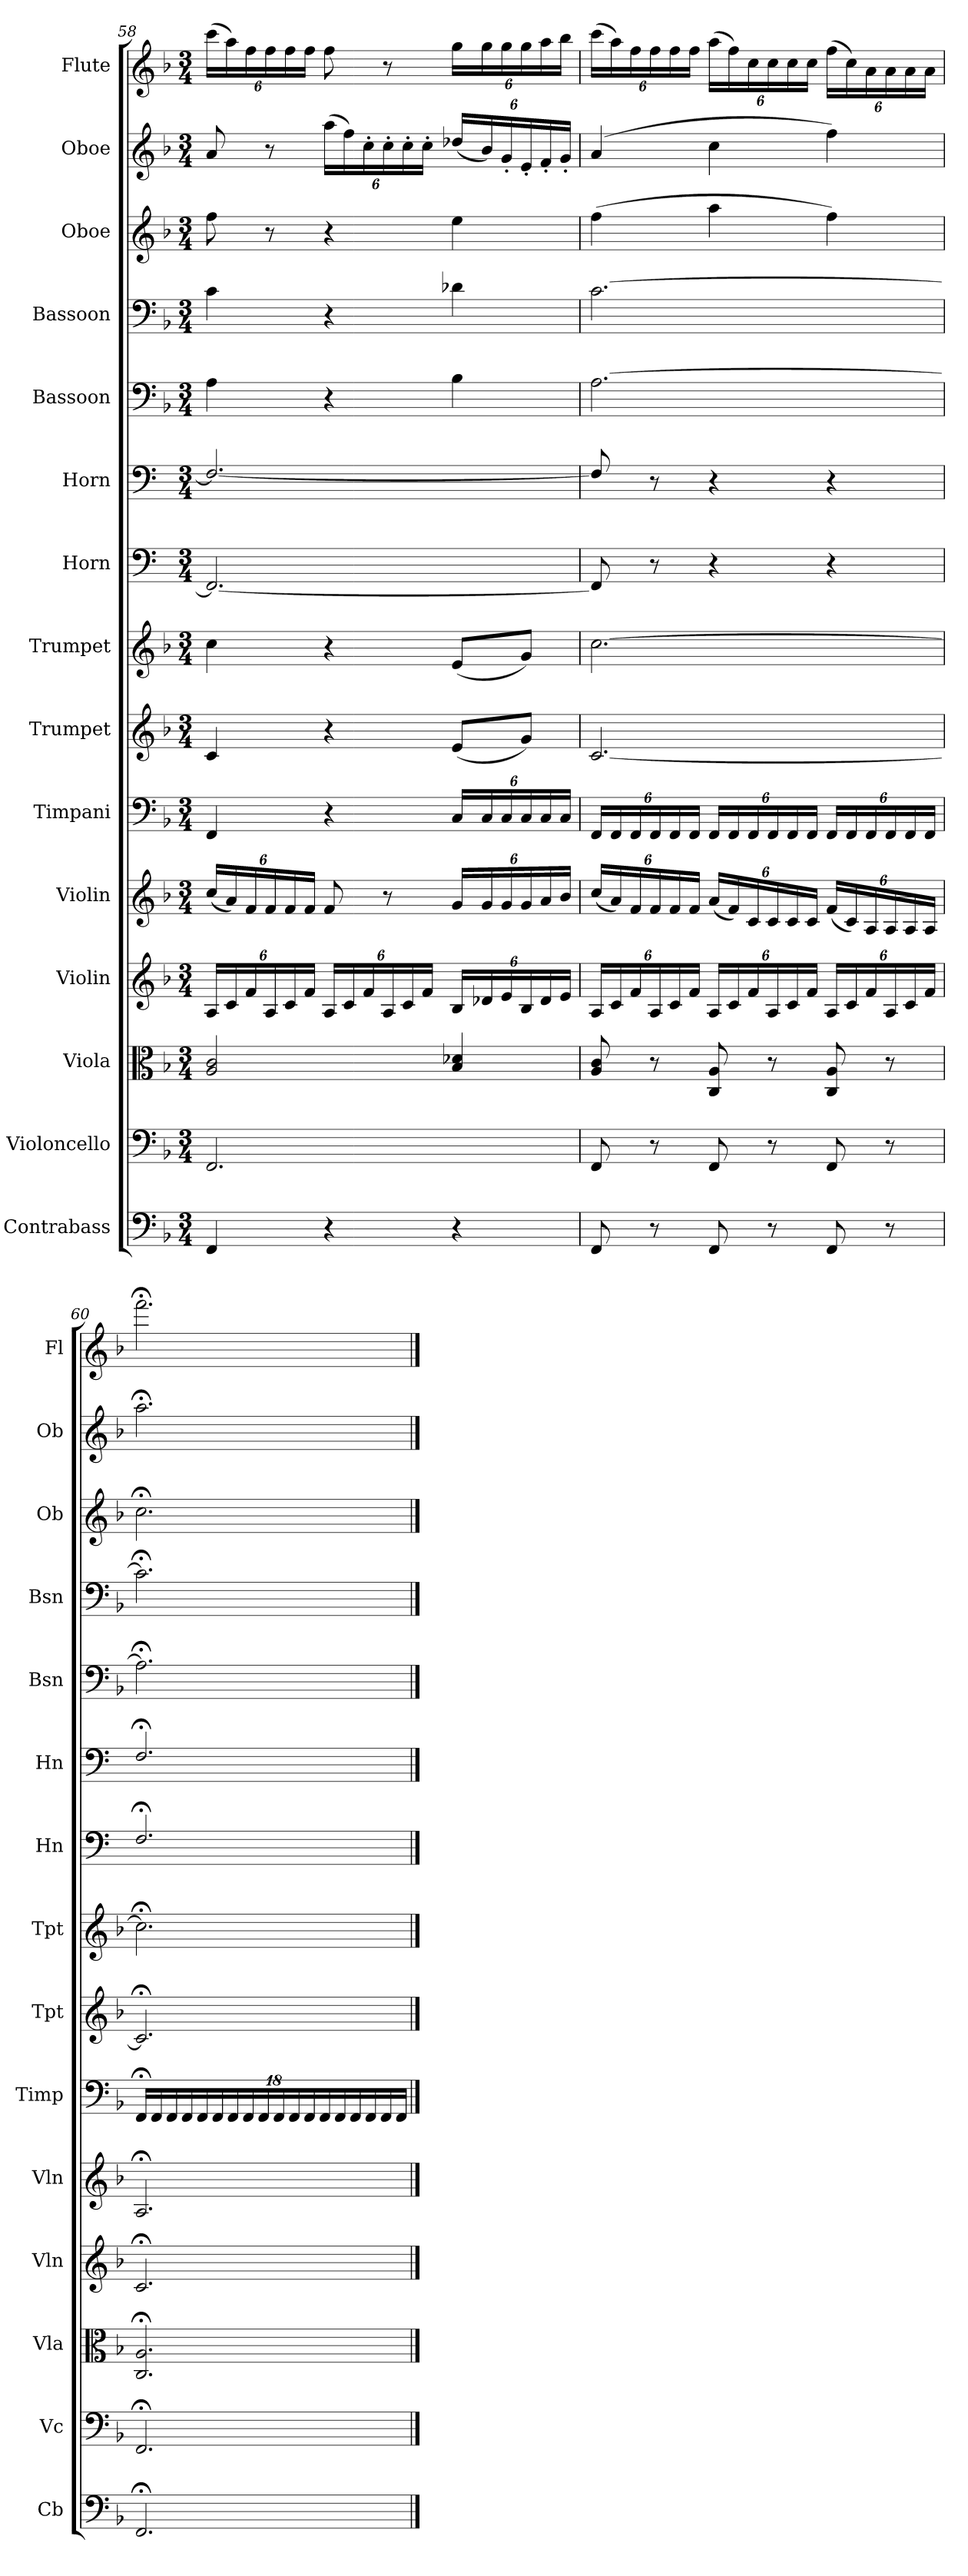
**kern	**kern	**kern	**kern	**kern	**kern	**kern	**kern	**kern	**kern	**kern	**kern	**kern	**kern	**kern
*part15	*part14	*part13	*part12	*part11	*part10	*part9	*part8	*part7	*part6	*part5	*part4	*part3	*part2	*part1
*staff15	*staff14	*staff13	*staff12	*staff11	*staff10	*staff9	*staff8	*staff7	*staff6	*staff5	*staff4	*staff3	*staff2	*staff1
*I"Contrabass	*I"Violoncello	*I"Viola	*I"Violin	*I"Violin	*I"Timpani	*I"Trumpet	*I"Trumpet	*I"Horn	*I"Horn	*I"Bassoon	*I"Bassoon	*I"Oboe	*I"Oboe	*I"Flute
*I'Cb	*I'Vc	*I'Vla	*I'Vln	*I'Vln	*I'Timp	*I'Tpt	*I'Tpt	*I'Hn	*I'Hn	*I'Bsn	*I'Bsn	*I'Ob	*I'Ob	*I'Fl
*clefF4	*clefF4	*clefC3	*clefG2	*clefG2	*clefF4	*clefG2	*clefG2	*clefF4	*clefF4	*clefF4	*clefF4	*clefG2	*clefG2	*clefG2
*k[b-]	*k[b-]	*k[b-]	*k[b-]	*k[b-]	*k[b-]	*k[b-]	*k[b-]	*k[]	*k[]	*k[b-]	*k[b-]	*k[b-]	*k[b-]	*k[b-]
*M3/4	*M3/4	*M3/4	*M3/4	*M3/4	*M3/4	*M3/4	*M3/4	*M3/4	*M3/4	*M3/4	*M3/4	*M3/4	*M3/4	*M3/4
=58	=58	=58	=58	=58	=58	=58	=58	=58	=58	=58	=58	=58	=58	=58
4FF/	2.FF/	2A/ 2c/	24A/LL	(24cc/LL	4FF/	4c/	4cc\	2.FF/_	2.F/_	4A\	4c\	8ff\	8a/	(24ccc\LL
.	.	.	24c/	24a/)	.	.	.	.	.	.	.	.	.	24aa\)
.	.	.	24f/	24f/	.	.	.	.	.	.	.	.	.	24ff\
.	.	.	24A/	24f/	.	.	.	.	.	.	.	8r	8r	24ff\
.	.	.	24c/	24f/	.	.	.	.	.	.	.	.	.	24ff\
.	.	.	24f/JJ	24f/JJ	.	.	.	.	.	.	.	.	.	24ff\JJ
4r	.	.	24A/LL	8f/	4r	4r	4r	.	.	4r	4r	4r	(24aa\LL	8ff\
.	.	.	24c/	.	.	.	.	.	.	.	.	.	24ff\)	.
.	.	.	24f/	.	.	.	.	.	.	.	.	.	24cc'\	.
.	.	.	24A/	8r	.	.	.	.	.	.	.	.	24cc'\	8r
.	.	.	24c/	.	.	.	.	.	.	.	.	.	24cc'\	.
.	.	.	24f/JJ	.	.	.	.	.	.	.	.	.	24cc'\JJ	.
4r	.	4B-/ 4d-X/	24B-/LL	24g/LL	24C/LL	(8e/L	(8e/L	.	.	4B-\	4d-X\	4ee\	(24dd-X/LL	24gg\LL
.	.	.	24d-X/	24g/	24C/	.	.	.	.	.	.	.	24b-/)	24gg\
.	.	.	24e/	24g/	24C/	.	.	.	.	.	.	.	24g'/	24gg\
.	.	.	24B-/	24g/	24C/	8g/J)	8g/J)	.	.	.	.	.	24e'/	24gg\
.	.	.	24d-/	24a/	24C/	.	.	.	.	.	.	.	24f'/	24aa\
.	.	.	24e/JJ	24b-/JJ	24C/JJ	.	.	.	.	.	.	.	24g'/JJ	24bb-\JJ
=59	=59	=59	=59	=59	=59	=59	=59	=59	=59	=59	=59	=59	=59	=59
8FF/	8FF/	8A/ 8c/	24A/LL	(24cc/LL	24FF/LL	[2.c/	[2.cc\	8FF/]	8F/]	[2.A\	[2.c\	(4ff\	(4a/	(24ccc\LL
.	.	.	24c/	24a/)	24FF/	.	.	.	.	.	.	.	.	24aa\)
.	.	.	24f/	24f/	24FF/	.	.	.	.	.	.	.	.	24ff\
8r	8r	8r	24A/	24f/	24FF/	.	.	8r	8r	.	.	.	.	24ff\
.	.	.	24c/	24f/	24FF/	.	.	.	.	.	.	.	.	24ff\
.	.	.	24f/JJ	24f/JJ	24FF/JJ	.	.	.	.	.	.	.	.	24ff\JJ
8FF/	8FF/	8C/ 8A/	24A/LL	(24a/LL	24FF/LL	.	.	4r	4r	.	.	4aa\	4cc\	(24aa\LL
.	.	.	24c/	24f/)	24FF/	.	.	.	.	.	.	.	.	24ff\)
.	.	.	24f/	24c/	24FF/	.	.	.	.	.	.	.	.	24cc\
8r	8r	8r	24A/	24c/	24FF/	.	.	.	.	.	.	.	.	24cc\
.	.	.	24c/	24c/	24FF/	.	.	.	.	.	.	.	.	24cc\
.	.	.	24f/JJ	24c/JJ	24FF/JJ	.	.	.	.	.	.	.	.	24cc\JJ
8FF/	8FF/	8C/ 8A/	24A/LL	(24f/LL	24FF/LL	.	.	4r	4r	.	.	4ff\)	4ff\)	(24ff\LL
.	.	.	24c/	24c/)	24FF/	.	.	.	.	.	.	.	.	24cc\)
.	.	.	24f/	24A/	24FF/	.	.	.	.	.	.	.	.	24a\
8r	8r	8r	24A/	24A/	24FF/	.	.	.	.	.	.	.	.	24a\
.	.	.	24c/	24A/	24FF/	.	.	.	.	.	.	.	.	24a\
.	.	.	24f/JJ	24A/JJ	24FF/JJ	.	.	.	.	.	.	.	.	24a\JJ
=60	=60	=60	=60	=60	=60	=60	=60	=60	=60	=60	=60	=60	=60	=60
2.FF;</	2.FF;</	2.C;</ 2.A;</	2.c;</	2.A;</	24FF;</LL	2.c;</]	2.cc;<\]	2.F;</	2.F;</	2.A;<\]	2.c;<\]	2.cc;<\	2.aa;<\	2.fff;<\
.	.	.	.	.	24FF/	.	.	.	.	.	.	.	.	.
.	.	.	.	.	24FF/	.	.	.	.	.	.	.	.	.
.	.	.	.	.	24FF/	.	.	.	.	.	.	.	.	.
.	.	.	.	.	24FF/	.	.	.	.	.	.	.	.	.
.	.	.	.	.	24FF/	.	.	.	.	.	.	.	.	.
.	.	.	.	.	24FF/	.	.	.	.	.	.	.	.	.
.	.	.	.	.	24FF/	.	.	.	.	.	.	.	.	.
.	.	.	.	.	24FF/	.	.	.	.	.	.	.	.	.
.	.	.	.	.	24FF/	.	.	.	.	.	.	.	.	.
.	.	.	.	.	24FF/	.	.	.	.	.	.	.	.	.
.	.	.	.	.	24FF/	.	.	.	.	.	.	.	.	.
.	.	.	.	.	24FF/	.	.	.	.	.	.	.	.	.
.	.	.	.	.	24FF/	.	.	.	.	.	.	.	.	.
.	.	.	.	.	24FF/	.	.	.	.	.	.	.	.	.
.	.	.	.	.	24FF/	.	.	.	.	.	.	.	.	.
.	.	.	.	.	24FF/	.	.	.	.	.	.	.	.	.
.	.	.	.	.	24FF/JJ	.	.	.	.	.	.	.	.	.
==	==	==	==	==	==	==	==	==	==	==	==	==	==	==
*-	*-	*-	*-	*-	*-	*-	*-	*-	*-	*-	*-	*-	*-	*-
